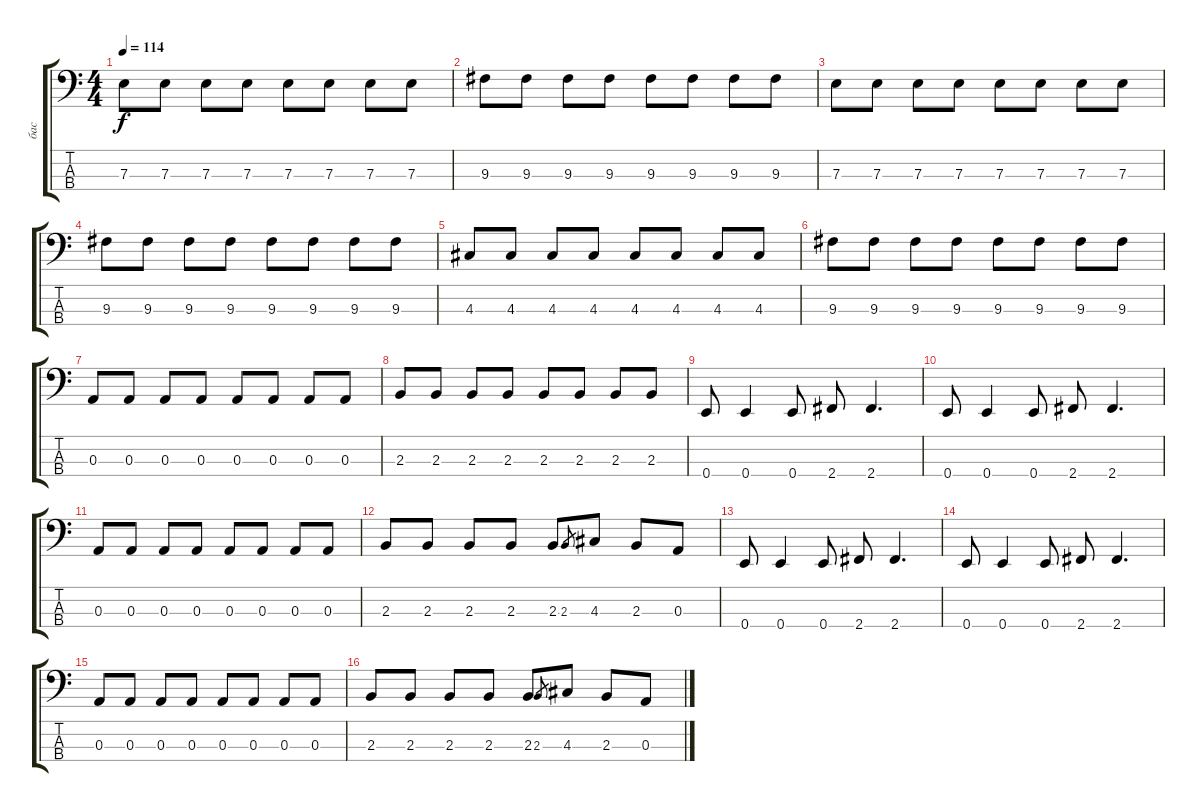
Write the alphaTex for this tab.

\track ("бас" "бас") {instrument electricbassfinger}
\staff {score tabs}
\tuning (G2 D2 A1 E1) {hide}
\ts (4 4)
\tempo 114
\clef f4
\ks c
7.3.8{dy f} 7.3.8 7.3.8 7.3.8 7.3.8 7.3.8 7.3.8 7.3.8 |
9.3.8 9.3.8 9.3.8 9.3.8 9.3.8 9.3.8 9.3.8 9.3.8 |
7.3.8 7.3.8 7.3.8 7.3.8 7.3.8 7.3.8 7.3.8 7.3.8 |
9.3.8 9.3.8 9.3.8 9.3.8 9.3.8 9.3.8 9.3.8 9.3.8 |
4.3.8 4.3.8 4.3.8 4.3.8 4.3.8 4.3.8 4.3.8 4.3.8 |
9.3.8 9.3.8 9.3.8 9.3.8 9.3.8 9.3.8 9.3.8 9.3.8 |
0.3.8 0.3.8 0.3.8 0.3.8 0.3.8 0.3.8 0.3.8 0.3.8 |
2.3.8 2.3.8 2.3.8 2.3.8 2.3.8 2.3.8 2.3.8 2.3.8 |
0.4.8 0.4.4 0.4.8 2.4.8 2.4.4{d} |
0.4.8 0.4.4 0.4.8 2.4.8 2.4.4{d} |
0.3.8 0.3.8 0.3.8 0.3.8 0.3.8 0.3.8 0.3.8 0.3.8 |
2.3.8 2.3.8 2.3.8 2.3.8 2.3.8 2.3.8{gr} 4.3.8 2.3.8 0.3.8 |
0.4.8 0.4.4 0.4.8 2.4.8 2.4.4{d} |
0.4.8 0.4.4 0.4.8 2.4.8 2.4.4{d} |
0.3.8 0.3.8 0.3.8 0.3.8 0.3.8 0.3.8 0.3.8 0.3.8 |
2.3.8 2.3.8 2.3.8 2.3.8 2.3.8 2.3.8{gr} 4.3.8 2.3.8 0.3.8
